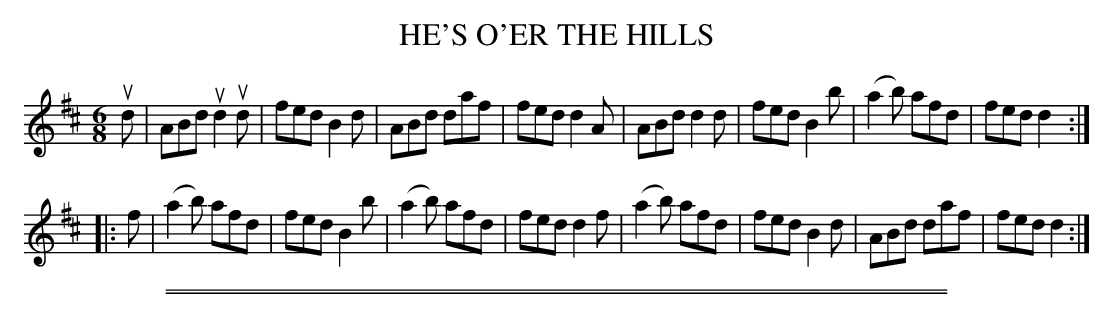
X:1
T: HE'S O'ER THE HILLS
M: 6/8
L: 1/8
K: D
ud |\
ABd ud2ud | fed B2d | ABd daf | fed d2A |\
ABd d2d | fed B2b | (a2b) afd | fed d2 :|
|: f |\
(a2b) afd | fed B2b | (a2b) afd | fed d2f |\
(a2b) afd | fed B2d | ABd daf | fed d2 :|
